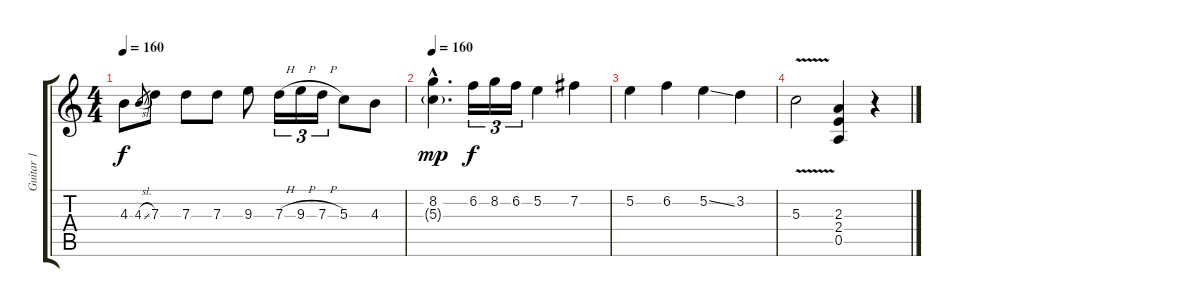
\track ("Guitar 1" "Guitar 1") {instrument distortionguitar}
\staff {score tabs}
\tuning (E4 B3 G3 D3 A2 E2) {hide}
\ts (4 4)
\tempo 160
\clef g2
\ks c
4.3.8{dy f} 4.3{sl}.8{gr} 7.3.8 7.3.8 7.3.8 9.3.8 7.3{h}.16{tu (3 2)} 9.3{h}.16{tu (3 2)} 7.3{h}.16{tu (3 2)} 5.3.8 4.3.8 |
\tempo 90
\tempo 160
(8.2{hac} 5.3{g hac}).4{d dy mp} 6.2.16{tu (3 2) dy f} 8.2.16{tu (3 2)} 6.2.16{tu (3 2)} 5.2.4 7.2.4 |
5.2.4 6.2.4 5.2{ss}.4 3.2.4 |
5.3{v}.2 (2.3 2.4 0.5).4 r.4
